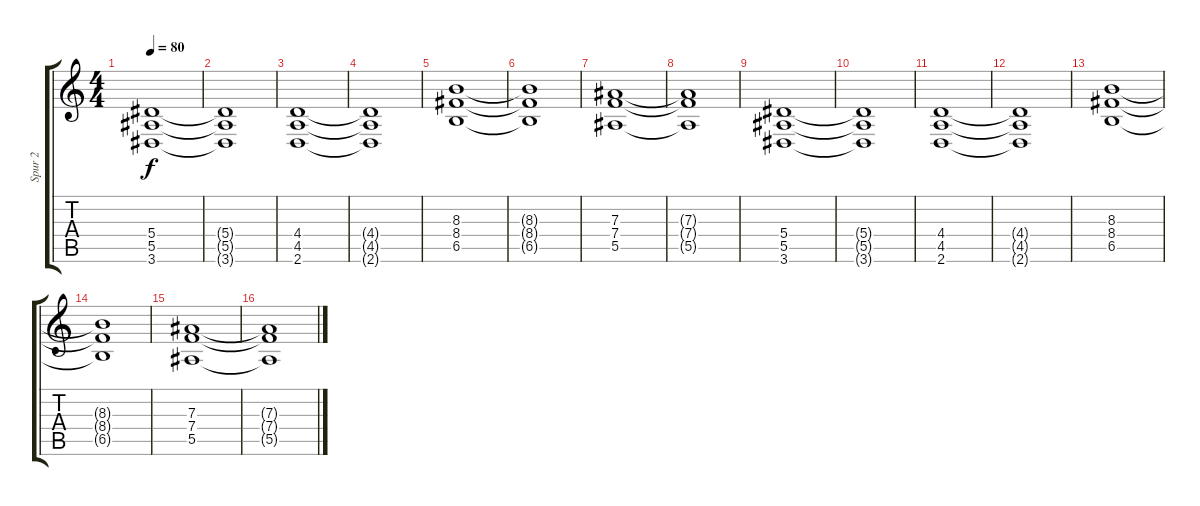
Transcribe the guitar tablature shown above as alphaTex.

\track ("Spur 2" "Spur 2") {instrument distortionguitar}
\staff {score tabs}
\tuning (C4 G3 Eb3 Bb2 F2 C2) {hide}
\ts (4 4)
\tempo 80
\clef g2
\ks c
(5.4 5.5 3.6).1{dy f} |
(5.4{t} 5.5{t} 3.6{t}).1 |
(4.4 4.5 2.6).1 |
(4.4{t} 4.5{t} 2.6{t}).1 |
(8.3 8.4 6.5).1 |
(8.3{t} 8.4{t} 6.5{t}).1 |
(7.3 7.4 5.5).1 |
(7.3{t} 7.4{t} 5.5{t}).1 |
(5.4 5.5 3.6).1 |
(5.4{t} 5.5{t} 3.6{t}).1 |
(4.4 4.5 2.6).1 |
(4.4{t} 4.5{t} 2.6{t}).1 |
(8.3 8.4 6.5).1 |
(8.3{t} 8.4{t} 6.5{t}).1 |
(7.3 7.4 5.5).1 |
(7.3{t} 7.4{t} 5.5{t}).1
